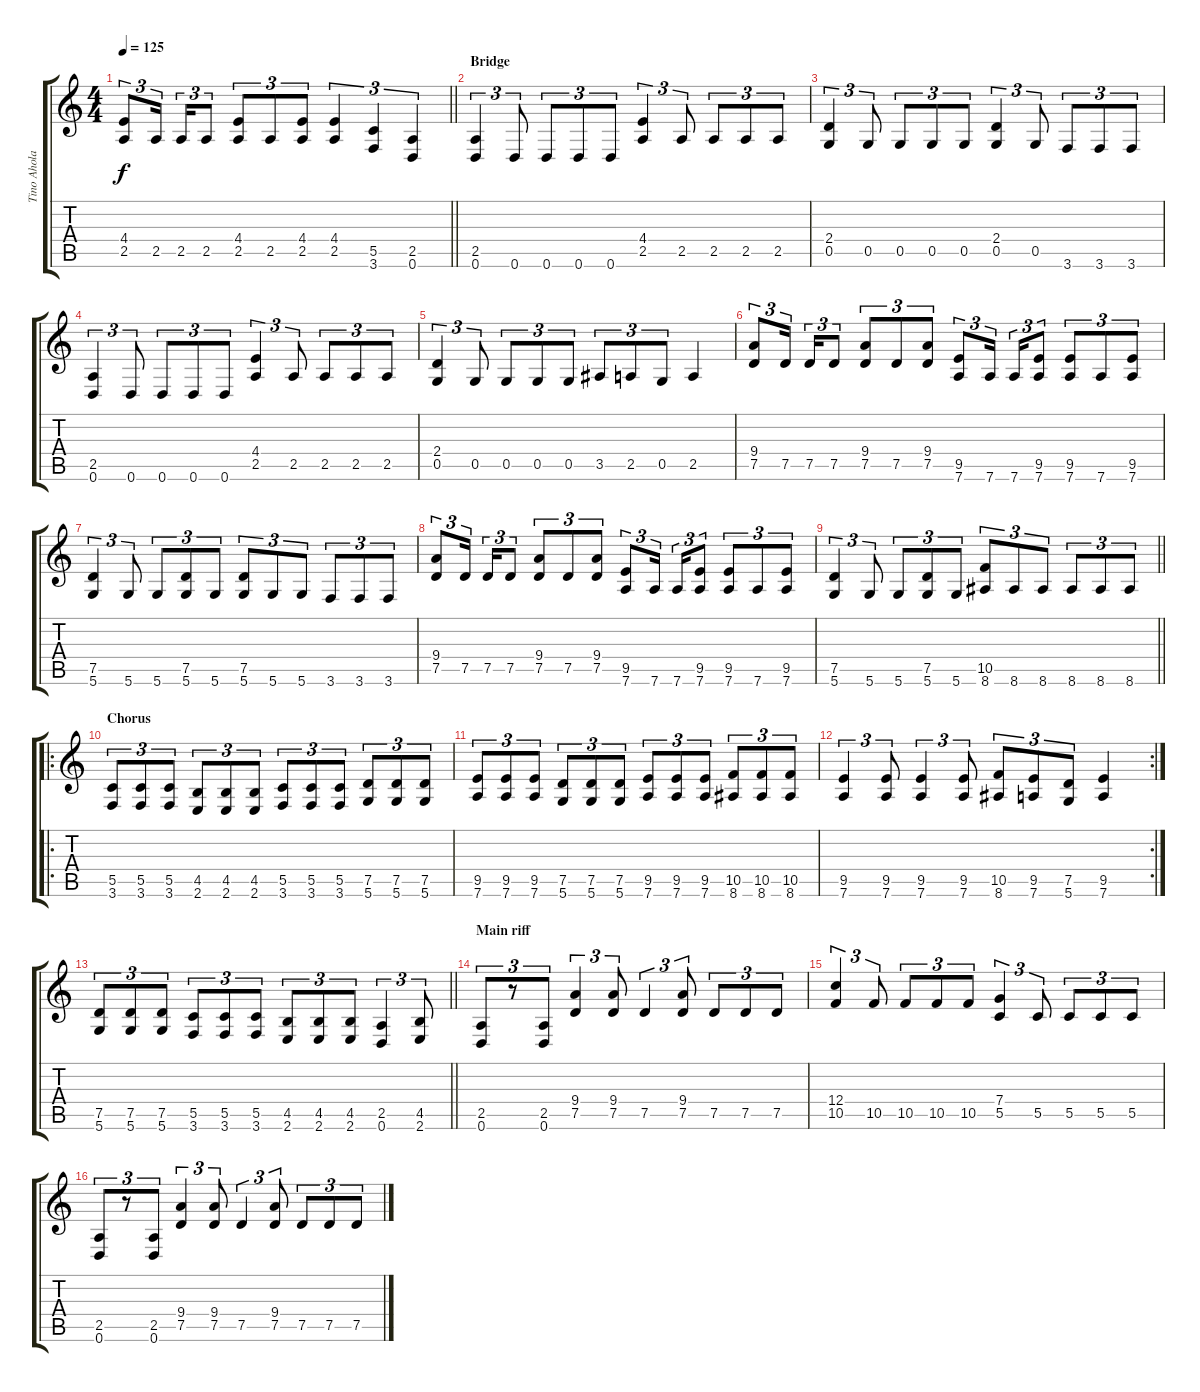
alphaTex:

\track ("Tino Ahola" "Tino Ahola") {instrument distortionguitar}
\staff {score tabs}
\tuning (D4 A3 F3 C3 G2 D2) {hide}
\ts (4 4)
\tempo 125
\clef g2
\barLineRight lightlight
\ks c
(4.4 2.5).8{tu (3 2) dy f} 2.5.16{tu (3 2) beam splitsecondary} 2.5.16{tu (3 2)} 2.5.8{tu (3 2)} (4.4 2.5).8{tu (3 2)} 2.5.8{tu (3 2)} (4.4 2.5).8{tu (3 2)} (4.4 2.5).4{tu (3 2)} (5.5 3.6).4{tu (3 2)} (2.5 0.6).4{tu (3 2)} |
\section ("" "Bridge")
(2.5 0.6).4{tu (3 2)} 0.6.8{tu (3 2)} 0.6.8{tu (3 2)} 0.6.8{tu (3 2)} 0.6.8{tu (3 2)} (4.4 2.5).4{tu (3 2)} 2.5.8{tu (3 2)} 2.5.8{tu (3 2)} 2.5.8{tu (3 2)} 2.5.8{tu (3 2)} |
(2.4 0.5).4{tu (3 2)} 0.5.8{tu (3 2)} 0.5.8{tu (3 2)} 0.5.8{tu (3 2)} 0.5.8{tu (3 2)} (2.4 0.5).4{tu (3 2)} 0.5.8{tu (3 2)} 3.6.8{tu (3 2)} 3.6.8{tu (3 2)} 3.6.8{tu (3 2)} |
(2.5 0.6).4{tu (3 2)} 0.6.8{tu (3 2)} 0.6.8{tu (3 2)} 0.6.8{tu (3 2)} 0.6.8{tu (3 2)} (4.4 2.5).4{tu (3 2)} 2.5.8{tu (3 2)} 2.5.8{tu (3 2)} 2.5.8{tu (3 2)} 2.5.8{tu (3 2)} |
(2.4 0.5).4{tu (3 2)} 0.5.8{tu (3 2)} 0.5.8{tu (3 2)} 0.5.8{tu (3 2)} 0.5.8{tu (3 2)} 3.5.8{tu (3 2)} 2.5.8{tu (3 2)} 0.5.8{tu (3 2)} 2.5.4 |
(9.4 7.5).8{tu (3 2)} 7.5.16{tu (3 2) beam splitsecondary} 7.5.16{tu (3 2)} 7.5.8{tu (3 2)} (9.4 7.5).8{tu (3 2)} 7.5.8{tu (3 2)} (9.4 7.5).8{tu (3 2)} (9.5 7.6).8{tu (3 2)} 7.6.16{tu (3 2) beam splitsecondary} 7.6.16{tu (3 2)} (9.5 7.6).8{tu (3 2)} (9.5 7.6).8{tu (3 2)} 7.6.8{tu (3 2)} (9.5 7.6).8{tu (3 2)} |
(7.5 5.6).4{tu (3 2)} 5.6.8{tu (3 2)} 5.6.8{tu (3 2)} (7.5 5.6).8{tu (3 2)} 5.6.8{tu (3 2)} (7.5 5.6).8{tu (3 2)} 5.6.8{tu (3 2)} 5.6.8{tu (3 2)} 3.6.8{tu (3 2)} 3.6.8{tu (3 2)} 3.6.8{tu (3 2)} |
(9.4 7.5).8{tu (3 2)} 7.5.16{tu (3 2) beam splitsecondary} 7.5.16{tu (3 2)} 7.5.8{tu (3 2)} (9.4 7.5).8{tu (3 2)} 7.5.8{tu (3 2)} (9.4 7.5).8{tu (3 2)} (9.5 7.6).8{tu (3 2)} 7.6.16{tu (3 2) beam splitsecondary} 7.6.16{tu (3 2)} (9.5 7.6).8{tu (3 2)} (9.5 7.6).8{tu (3 2)} 7.6.8{tu (3 2)} (9.5 7.6).8{tu (3 2)} |
\barLineRight lightlight
(7.5 5.6).4{tu (3 2)} 5.6.8{tu (3 2)} 5.6.8{tu (3 2)} (7.5 5.6).8{tu (3 2)} 5.6.8{tu (3 2)} (10.5 8.6).8{tu (3 2)} 8.6.8{tu (3 2)} 8.6.8{tu (3 2)} 8.6.8{tu (3 2)} 8.6.8{tu (3 2)} 8.6.8{tu (3 2)} |
\ro
\section ("" "Chorus")
(5.5 3.6).8{tu (3 2)} (5.5 3.6).8{tu (3 2)} (5.5 3.6).8{tu (3 2)} (4.5 2.6).8{tu (3 2)} (4.5 2.6).8{tu (3 2)} (4.5 2.6).8{tu (3 2)} (5.5 3.6).8{tu (3 2)} (5.5 3.6).8{tu (3 2)} (5.5 3.6).8{tu (3 2)} (7.5 5.6).8{tu (3 2)} (7.5 5.6).8{tu (3 2)} (7.5 5.6).8{tu (3 2)} |
(9.5 7.6).8{tu (3 2)} (9.5 7.6).8{tu (3 2)} (9.5 7.6).8{tu (3 2)} (7.5 5.6).8{tu (3 2)} (7.5 5.6).8{tu (3 2)} (7.5 5.6).8{tu (3 2)} (9.5 7.6).8{tu (3 2)} (9.5 7.6).8{tu (3 2)} (9.5 7.6).8{tu (3 2)} (10.5 8.6).8{tu (3 2)} (10.5 8.6).8{tu (3 2)} (10.5 8.6).8{tu (3 2)} |
\rc 2
(9.5 7.6).4{tu (3 2)} (9.5 7.6).8{tu (3 2)} (9.5 7.6).4{tu (3 2)} (9.5 7.6).8{tu (3 2)} (10.5 8.6).8{tu (3 2)} (9.5 7.6).8{tu (3 2)} (7.5 5.6).8{tu (3 2)} (9.5 7.6).4 |
\barLineRight lightlight
(7.5 5.6).8{tu (3 2)} (7.5 5.6).8{tu (3 2)} (7.5 5.6).8{tu (3 2)} (5.5 3.6).8{tu (3 2)} (5.5 3.6).8{tu (3 2)} (5.5 3.6).8{tu (3 2)} (4.5 2.6).8{tu (3 2)} (4.5 2.6).8{tu (3 2)} (4.5 2.6).8{tu (3 2)} (2.5 0.6).4{tu (3 2)} (4.5 2.6).8{tu (3 2)} |
\section ("" "Main riff")
(2.5 0.6).8{tu (3 2)} r.8{tu (3 2)} (2.5 0.6).8{tu (3 2)} (9.4 7.5).4{tu (3 2)} (9.4 7.5).8{tu (3 2)} 7.5.4{tu (3 2)} (9.4 7.5).8{tu (3 2)} 7.5.8{tu (3 2)} 7.5.8{tu (3 2)} 7.5.8{tu (3 2)} |
(12.4 10.5).4{tu (3 2)} 10.5.8{tu (3 2)} 10.5.8{tu (3 2)} 10.5.8{tu (3 2)} 10.5.8{tu (3 2)} (7.4 5.5).4{tu (3 2)} 5.5.8{tu (3 2)} 5.5.8{tu (3 2)} 5.5.8{tu (3 2)} 5.5.8{tu (3 2)} |
(2.5 0.6).8{tu (3 2)} r.8{tu (3 2)} (2.5 0.6).8{tu (3 2)} (9.4 7.5).4{tu (3 2)} (9.4 7.5).8{tu (3 2)} 7.5.4{tu (3 2)} (9.4 7.5).8{tu (3 2)} 7.5.8{tu (3 2)} 7.5.8{tu (3 2)} 7.5.8{tu (3 2)}
